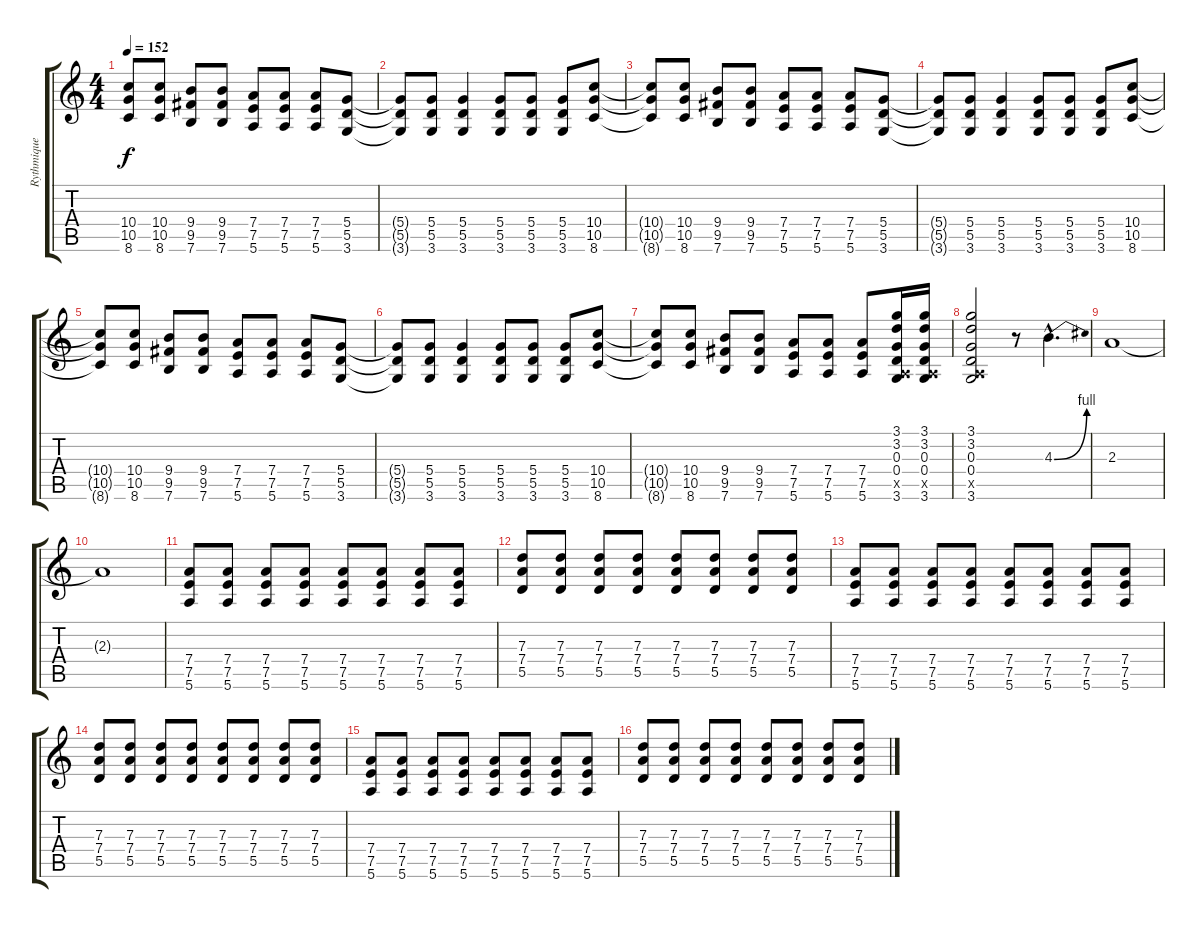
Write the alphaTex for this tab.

\track ("Rythmique 2" "Rythmique ") {instrument distortionguitar}
\staff {score tabs}
\tuning (E4 B3 G3 D3 A2 E2) {hide}
\ts (4 4)
\tempo 152
\clef g2
\ks c
(10.4 10.5 8.6).8{dy f} (10.4 10.5 8.6).8 (9.4 9.5 7.6).8 (9.4 9.5 7.6).8 (7.4 7.5 5.6).8 (7.4 7.5 5.6).8 (7.4 7.5 5.6).8 (5.4 5.5 3.6).8 |
(5.4{t} 5.5{t} 3.6{t}).8 (5.4 5.5 3.6).8 (5.4 5.5 3.6).4 (5.4 5.5 3.6).8 (5.4 5.5 3.6).8 (5.4 5.5 3.6).8 (10.4 10.5 8.6).8 |
(10.4{t} 10.5{t} 8.6{t}).8 (10.4 10.5 8.6).8 (9.4 9.5 7.6).8 (9.4 9.5 7.6).8 (7.4 7.5 5.6).8 (7.4 7.5 5.6).8 (7.4 7.5 5.6).8 (5.4 5.5 3.6).8 |
(5.4{t} 5.5{t} 3.6{t}).8 (5.4 5.5 3.6).8 (5.4 5.5 3.6).4 (5.4 5.5 3.6).8 (5.4 5.5 3.6).8 (5.4 5.5 3.6).8 (10.4 10.5 8.6).8 |
(10.4{t} 10.5{t} 8.6{t}).8 (10.4 10.5 8.6).8 (9.4 9.5 7.6).8 (9.4 9.5 7.6).8 (7.4 7.5 5.6).8 (7.4 7.5 5.6).8 (7.4 7.5 5.6).8 (5.4 5.5 3.6).8 |
(5.4{t} 5.5{t} 3.6{t}).8 (5.4 5.5 3.6).8 (5.4 5.5 3.6).4 (5.4 5.5 3.6).8 (5.4 5.5 3.6).8 (5.4 5.5 3.6).8 (10.4 10.5 8.6).8 |
(10.4{t} 10.5{t} 8.6{t}).8 (10.4 10.5 8.6).8 (9.4 9.5 7.6).8 (9.4 9.5 7.6).8 (7.4 7.5 5.6).8 (7.4 7.5 5.6).8 (7.4 7.5 5.6).8 (3.1 3.2 0.3 0.4 0.5{x} 3.6).16 (3.1 3.2 0.3 0.4 0.5{x} 3.6).16 |
(3.1 3.2 0.3 0.4 0.5{x} 3.6).2 r.8 4.3{be (bend 0 0 60 4) hac}.4{d} |
2.3.1 |
2.3{t}.1 |
(7.4 7.5 5.6).8 (7.4 7.5 5.6).8 (7.4 7.5 5.6).8 (7.4 7.5 5.6).8 (7.4 7.5 5.6).8 (7.4 7.5 5.6).8 (7.4 7.5 5.6).8 (7.4 7.5 5.6).8 |
(7.3 7.4 5.5).8 (7.3 7.4 5.5).8 (7.3 7.4 5.5).8 (7.3 7.4 5.5).8 (7.3 7.4 5.5).8 (7.3 7.4 5.5).8 (7.3 7.4 5.5).8 (7.3 7.4 5.5).8 |
(7.4 7.5 5.6).8 (7.4 7.5 5.6).8 (7.4 7.5 5.6).8 (7.4 7.5 5.6).8 (7.4 7.5 5.6).8 (7.4 7.5 5.6).8 (7.4 7.5 5.6).8 (7.4 7.5 5.6).8 |
(7.3 7.4 5.5).8 (7.3 7.4 5.5).8 (7.3 7.4 5.5).8 (7.3 7.4 5.5).8 (7.3 7.4 5.5).8 (7.3 7.4 5.5).8 (7.3 7.4 5.5).8 (7.3 7.4 5.5).8 |
(7.4 7.5 5.6).8 (7.4 7.5 5.6).8 (7.4 7.5 5.6).8 (7.4 7.5 5.6).8 (7.4 7.5 5.6).8 (7.4 7.5 5.6).8 (7.4 7.5 5.6).8 (7.4 7.5 5.6).8 |
(7.3 7.4 5.5).8 (7.3 7.4 5.5).8 (7.3 7.4 5.5).8 (7.3 7.4 5.5).8 (7.3 7.4 5.5).8 (7.3 7.4 5.5).8 (7.3 7.4 5.5).8 (7.3 7.4 5.5).8
